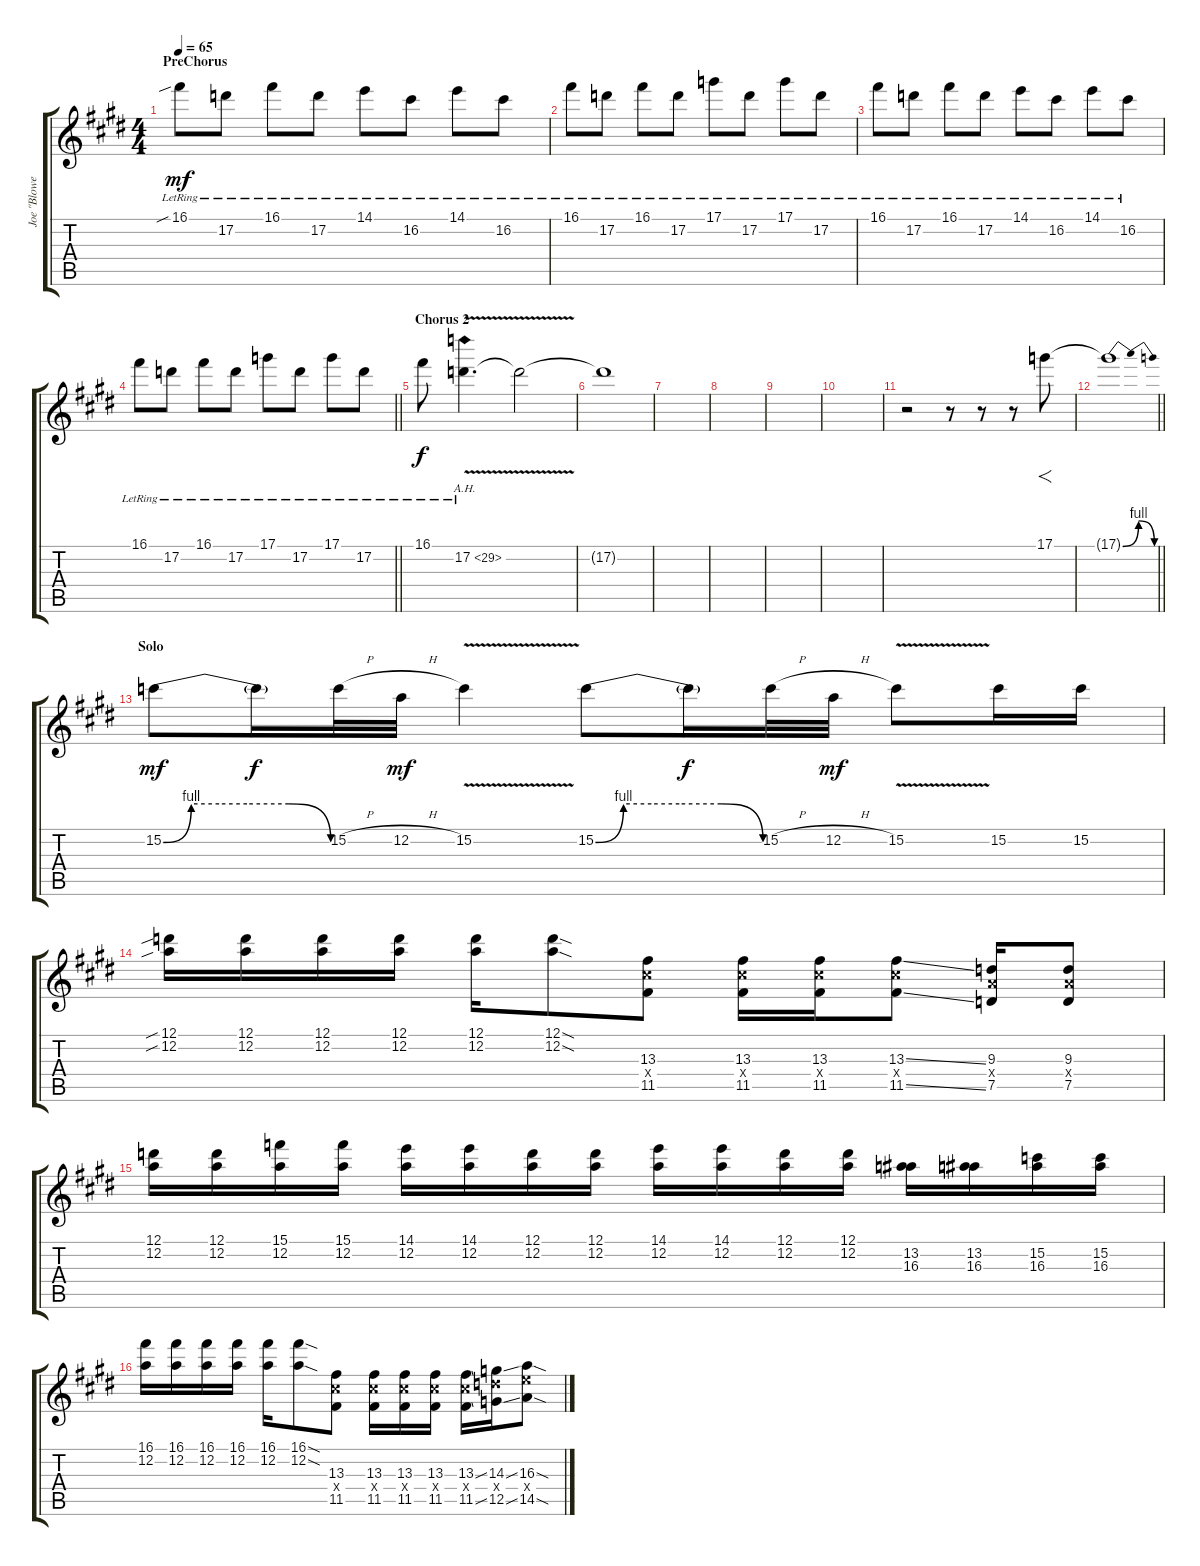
\track ("Joe \"Blower\" Garvey" "Joe \"Blowe") {instrument distortionguitar}
\staff {score tabs}
\tuning (D4 A3 F3 C3 G2 C2) {hide}
\ts (4 4)
\section ("" "PreChorus")
\tempo 65
\clef g2
\ks e
16.1{sib lr}.8{dy mf} 17.2{lr}.8 16.1{lr}.8 17.2{lr}.8 14.1{lr}.8 16.2{lr}.8 14.1{lr}.8 16.2{lr}.8 |
16.1{lr}.8 17.2{lr}.8 16.1{lr}.8 17.2{lr}.8 17.1{lr}.8 17.2{lr}.8 17.1{lr}.8 17.2{lr}.8 |
16.1{lr}.8 17.2{lr}.8 16.1{lr}.8 17.2{lr}.8 14.1{lr}.8 16.2{lr}.8 14.1{lr}.8 16.2{lr}.8 |
\barLineRight lightlight
16.1{lr}.8 17.2{lr}.8 16.1{lr}.8 17.2{lr}.8 17.1{lr}.8 17.2{lr}.8 17.1{lr}.8 17.2{lr}.8 |
\section ("" "Chorus 2")
16.1{lr}.8{dy f} 17.2{ah 12 v lr}.4{d} 17.2{t}.2 |
17.2{t}.1{volume 7} |
|
|
|
|
r.2{volume 14} r.8 r.8 r.8 17.1.8{f} |
\barLineRight lightlight
17.1{be (bendrelease 0 0 15 4 50 4 60 0) t}.1 |
\section ("" "Solo")
15.2{be (custom 0 0 10 4 20 4 30 4 45 4 60 0)}.8{dy mf} 15.2{t}.16{dy f} 15.2{h}.32 12.2{h}.32{dy mf} 15.2{v}.4 15.2{be (custom 0 0 10 4 20 4 30 4 45 4 60 0)}.8 15.2{t}.16{dy f} 15.2{h}.32 12.2{h}.32{dy mf} 15.2{v}.8 15.2.16 15.2.16 |
(12.1{sib} 12.2{sib}).16 (12.1 12.2).16 (12.1 12.2).16 (12.1 12.2).16 (12.1 12.2).16 (12.1{sod} 12.2{sod}).8 (13.3 13.4{x} 11.5).8 (13.3 13.4{x} 11.5).16 (13.3 13.4{x} 11.5).16 (13.3{ss} 13.4{x} 11.5{ss}).8 (9.3 9.4{x} 7.5).16 (9.3 9.4{x} 7.5).8 |
(12.1 12.2).16 (12.1 12.2).16 (15.1 12.2).16 (15.1 12.2).16 (14.1 12.2).16 (14.1 12.2).16 (12.1 12.2).16 (12.1 12.2).16 (14.1 12.2).16 (14.1 12.2).16 (12.1 12.2).16 (12.1 12.2).16 (13.2 16.3).16 (13.2 16.3).16 (15.2 16.3).16 (15.2 16.3).16 |
(16.1 12.2).16 (16.1 12.2).16 (16.1 12.2).16 (16.1 12.2).16 (16.1 12.2).16 (16.1{sod} 12.2{sod}).8 (13.3 13.4{x} 11.5).8 (13.3 13.4{x} 11.5).16 (13.3 13.4{x} 11.5).16 (13.3 13.4{x} 11.5).16 (13.3{ss} 13.4{x} 11.5{ss}).16 (14.3{ss} 14.4{x} 12.5{ss}).16 (16.3{sod} 16.4{x} 14.5{sod}).8
